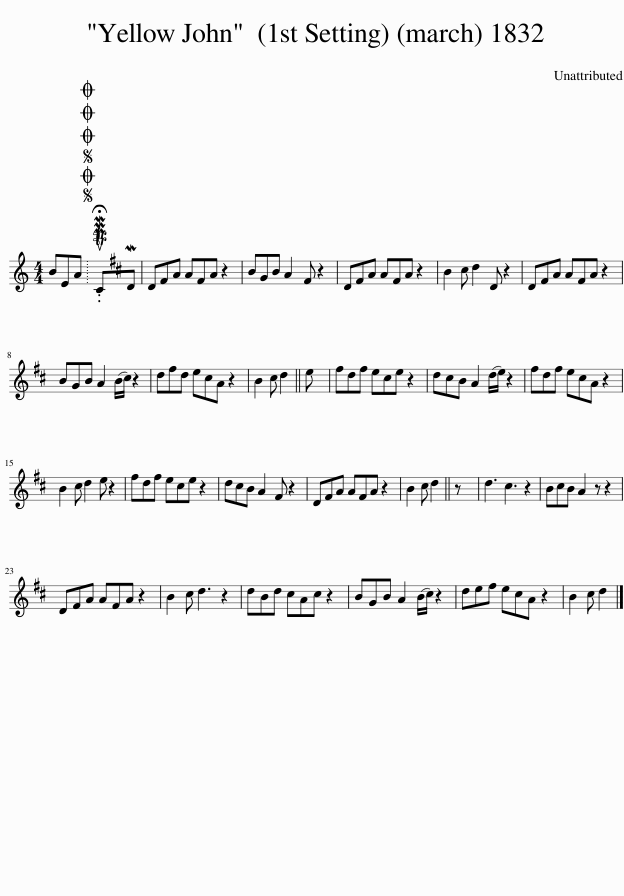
X:1
L:1/8
M:4/4
I:linebreak $
K:C
V:1 treble
V:1
 BEA |SOSOOO .!fermata!PMTuCMD | D^FA AFA z2 | BGB A2 ^F z2 | D^FA AFA z2 | %5
 B2 ^c d2 D z2 | D^FA AFA z2 |$ BGB A2 (B/^c/) z2 | d^fd e^cA z2 | B2 ^c d2 || %10
 e | ^fdf e^ce z2 | d^cB A2 (d/e/) z2 | ^fdf e^cA z2 |$ B2 ^c d2 e z2 | %15
 ^fdf e^ce z2 | d^cB A2 ^F z2 | D^FA AFA z2 | B2 ^c d2 || z | %20
 d3 ^c3 z2 | B^cB A2 z z2 |$ D^FA AFA z2 | B2 ^c d3 z2 | dBd ^cAc z2 | %25
 BGB A2 (B/^c/) z2 | de^f e^cA z2 | B2 ^c d2 |] %28
